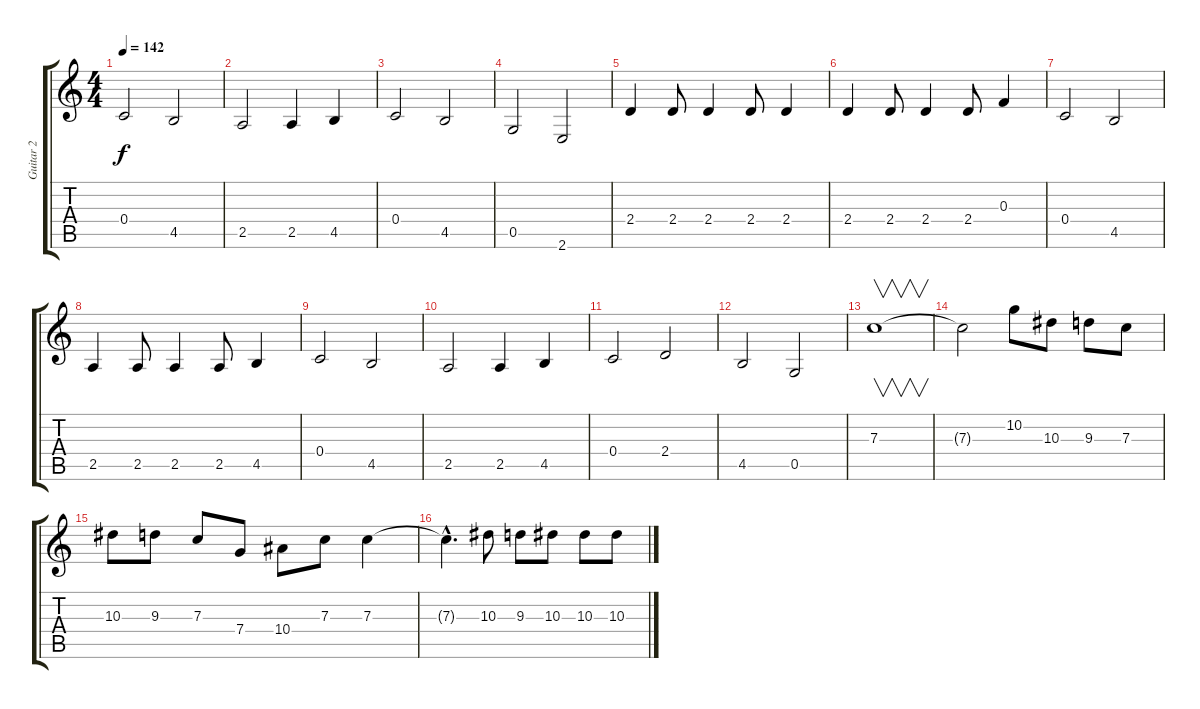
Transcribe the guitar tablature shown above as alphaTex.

\track ("Guitar 2" "Guitar 2") {instrument distortionguitar}
\staff {score tabs}
\tuning (D4 A3 F3 C3 G2 D2) {hide}
\ts (4 4)
\tempo 142
\clef g2
\ks c
0.4.2{dy f} 4.5.2 |
2.5.2 2.5.4 4.5.4 |
0.4.2 4.5.2 |
0.5.2 2.6.2 |
2.4.4 2.4.8 2.4.4 2.4.8 2.4.4 |
2.4.4 2.4.8 2.4.4 2.4.8 0.3.4 |
0.4.2 4.5.2 |
2.5.4 2.5.8 2.5.4 2.5.8 4.5.4 |
0.4.2 4.5.2 |
2.5.2 2.5.4 4.5.4 |
0.4.2 2.4.2 |
4.5.2 0.5.2 |
7.3.1{v} |
7.3{t}.2 10.2.8 10.3.8 9.3.8 7.3.8 |
10.3.8 9.3.8 7.3.8 7.4.8 10.4.8 7.3.8 7.3.4 |
7.3{hac t}.4{d} 10.3.8 9.3.8 10.3.8 10.3.8 10.3.8
